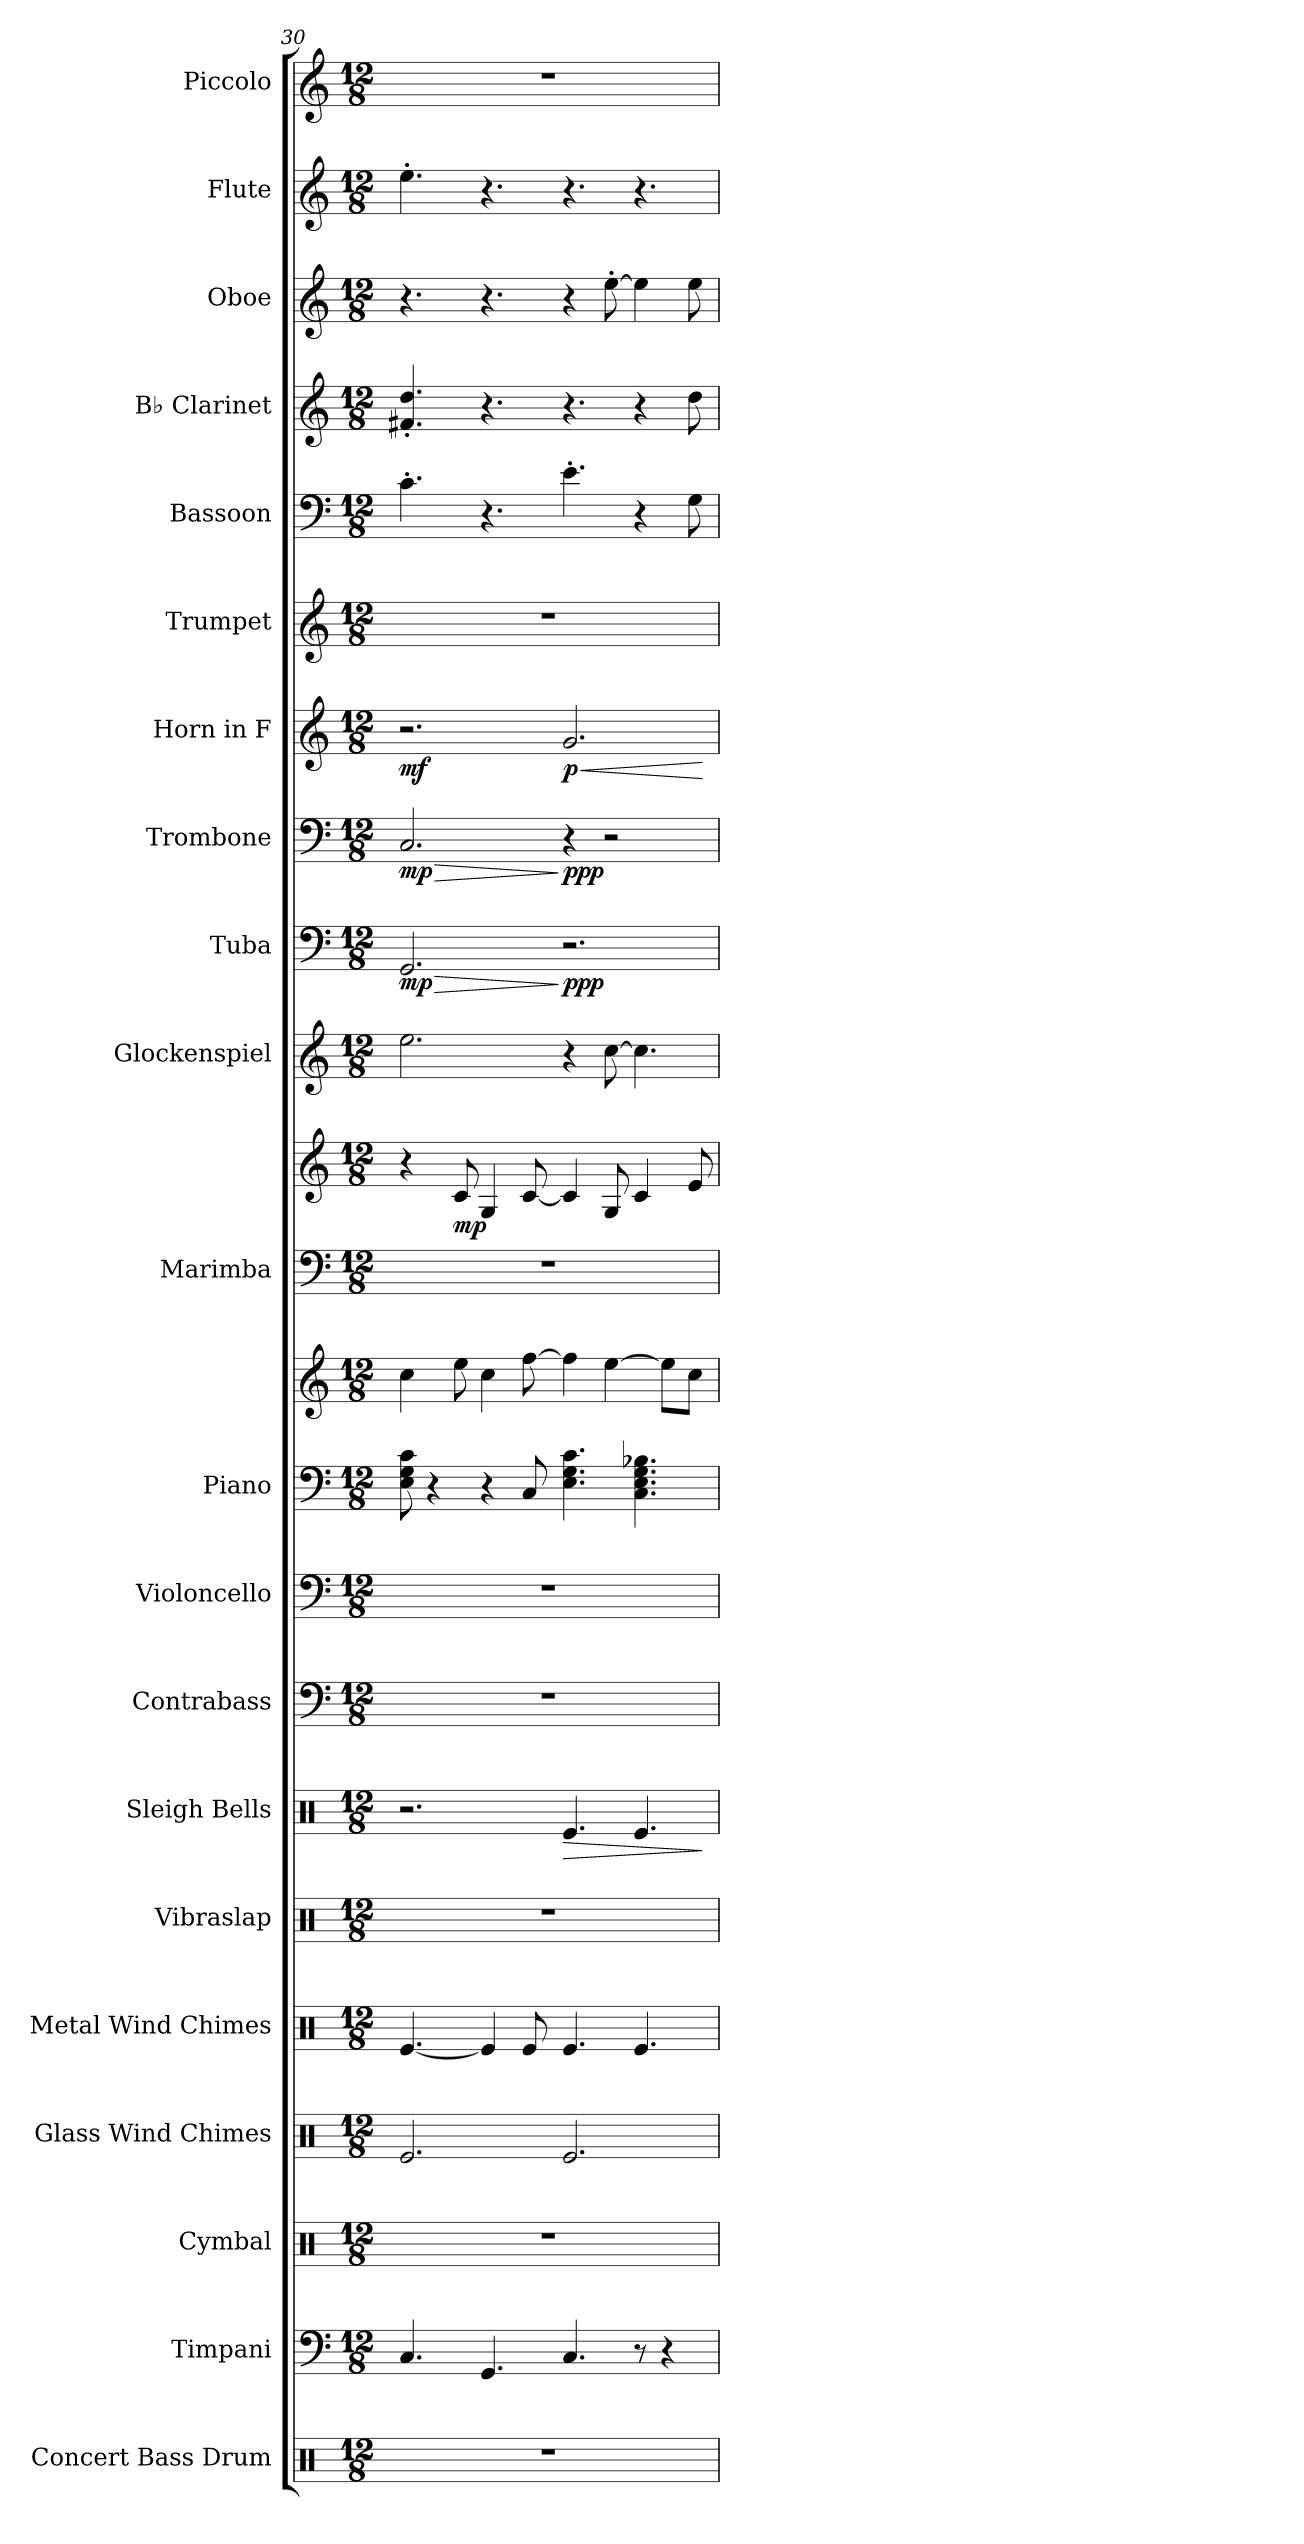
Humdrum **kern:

**kern	**kern	**kern	**kern	**kern	**kern	**kern	**dynam	**kern	**kern	**kern	**kern	**kern	**kern	**dynam	**kern	**kern	**dynam	**kern	**dynam	**kern	**dynam	**kern	**kern	**kern	**kern	**kern	**kern
*part21	*part20	*part19	*part18	*part17	*part16	*part15	*part15	*part14	*part13	*part12	*part12	*part11	*part11	*part11	*part10	*part9	*part9	*part8	*part8	*part7	*part7	*part6	*part5	*part4	*part3	*part2	*part1
*staff23	*staff22	*staff21	*staff20	*staff19	*staff18	*staff17	*staff17	*staff16	*staff15	*staff14	*staff13	*staff12	*staff11	*staff11/12	*staff10	*staff9	*staff9	*staff8	*staff8	*staff7	*staff7	*staff6	*staff5	*staff4	*staff3	*staff2	*staff1
*I"Concert Bass Drum	*I"Timpani	*I"Cymbal	*I"Glass Wind Chimes	*I"Metal Wind Chimes	*I"Vibraslap	*I"Sleigh Bells	*	*I"Contrabass	*I"Violoncello	*I"Piano	*	*I"Marimba	*	*	*I"Glockenspiel	*I"Tuba	*	*I"Trombone	*	*I"Horn in F	*	*I"Trumpet	*I"Bassoon	*I"B♭ Clarinet	*I"Oboe	*I"Flute	*I"Piccolo
*I'Con. BD	*I'Timp.	*I'Cym.	*I'Gl. Wn Ch.	*I'Met. Wn Ch.	*I'Vibslp.	*I'Sle. Be.	*	*I'Cb.	*I'Vc.	*I'Pno.	*	*I'Mrm.	*	*	*I'Glock.	*I'Tba.	*	*I'Tbn.	*	*	*	*I'Tpt.	*I'Bsn.	*I'B♭ Cl.	*I'Ob.	*I'Fl.	*I'Picc.
*clefX	*clefF4	*clefX	*clefX	*clefX	*clefX	*clefX	*	*clefF4	*clefF4	*clefF4	*clefG2	*clefF4	*clefG2	*	*clefG2	*clefF4	*	*clefF4	*	*clefG2	*	*clefG2	*clefF4	*clefG2	*clefG2	*clefG2	*clefG2
*	*	*	*	*	*	*	*	*ITrd7c12	*	*	*	*	*	*	*ITrd-14c-24	*	*	*	*	*ITrd4c7	*	*ITrd1c2	*	*ITrd1c2	*	*	*ITrd-7c-12
*k[]	*k[]	*k[]	*k[]	*k[]	*k[]	*k[]	*	*k[]	*k[]	*k[]	*k[]	*k[]	*k[]	*	*k[]	*k[]	*	*k[]	*	*k[b-]	*	*k[b-e-]	*k[]	*k[b-e-]	*k[]	*k[]	*k[]
*M12/8	*M12/8	*M12/8	*M12/8	*M12/8	*M12/8	*M12/8	*	*M12/8	*M12/8	*M12/8	*M12/8	*M12/8	*M12/8	*	*M12/8	*M12/8	*	*M12/8	*	*M12/8	*	*M12/8	*M12/8	*M12/8	*M12/8	*M12/8	*M12/8
=30	=30	=30	=30	=30	=30	=30	=30	=30	=30	=30	=30	=30	=30	=30	=30	=30	=30	=30	=30	=30	=30	=30	=30	=30	=30	=30	=30
!	!	!	!	!	!	!	!	!	!	!	!	!	!	!	!	!	!LO:HP:b	!	!LO:HP:b	!	!	!	!	!	!	!	!
!	!	!	!	!	!	!	!	!	!	!	!	!	!	!	!	!	!LO:DY:n=1:b	!	!LO:DY:n=1:b	!	!LO:DY:b	!	!	!	!	!	!
1.r	4.C/	1.r	2.Re/	[4.Re/	1.r	2.r	.	1.r	1.r	8E\ 8G\ 8c\	4cc\	1.r	4r	.	2.eeee\	2.GG/	> mp	2.C/	> mp	2.r	mf	1.r	4.c'\	4.en/' 4.cc/'	4.r	4.ee'\	1.r
.	.	.	.	.	.	.	.	.	.	4r	.	.	.	.	.	.	.	.	.	.	.	.	.	.	.	.	.
!	!	!	!	!	!	!	!	!	!	!	!	!	!	!LO:DY:b	!	!	!	!	!	!	!	!	!	!	!	!	!
.	.	.	.	.	.	.	.	.	.	.	8ee\	.	8c/	mp	.	.	.	.	.	.	.	.	.	.	.	.	.
.	4.GG/	.	.	4Re/]	.	.	.	.	.	4r	4cc\	.	4G/	.	.	.	.	.	.	.	.	.	4.r	4.r	4.r	4.r	.
.	.	.	.	8Re/	.	.	.	.	.	8C/	[8ff\	.	[8c/	.	.	.	.	.	.	.	.	.	.	.	.	.	.
!	!	!	!	!	!	!	!LO:HP:b	!	!	!	!	!	!	!	!	!	!LO:DY:n=2:b	!	!LO:DY:n=2:b	!	!LO:HP:b	!	!	!	!	!	!
!	!	!	!	!	!	!	!	!	!	!	!	!	!	!	!	!	!	!	!	!	!LO:DY:n=1:b	!	!	!	!	!	!
.	4.C/	.	2.Re/	4.Re/	.	4.Re/	>	.	.	4.E\ 4.G\ 4.c\	4ff\]	.	4c/]	.	4r	2.r	] ppp	4r	] ppp	2.c/	< p	.	4.e'\	4.r	4r	4.r	.
.	.	.	.	.	.	.	.	.	.	.	[4ee\	.	8G/	.	[8cccc\	.	.	2r	.	.	.	.	.	.	[8ee'\	.	.
.	8r	.	.	4.Re/	.	4.Re/	.	.	.	4.C\ 4.E\ 4.G\ 4.B-X\	.	.	4c/	.	4.cccc\]	.	.	.	.	.	.	.	4r	4r	4ee\]	4.r	.
.	4r	.	.	.	.	.	.	.	.	.	8ee\L]	.	.	.	.	.	.	.	.	.	.	.	.	.	.	.	.
.	.	.	.	.	.	.	.	.	.	.	8cc\J	.	8e/	.	.	.	.	.	.	.	.	.	8G\	8cc\	8ee\	.	.
.	.	.	.	.	.	.	]	.	.	.	.	.	.	.	.	.	.	.	.	.	[	.	.	.	.	.	.
=	=	=	=	=	=	=	=	=	=	=	=	=	=	=	=	=	=	=	=	=	=	=	=	=	=	=	=
*-	*-	*-	*-	*-	*-	*-	*-	*-	*-	*-	*-	*-	*-	*-	*-	*-	*-	*-	*-	*-	*-	*-	*-	*-	*-	*-	*-
